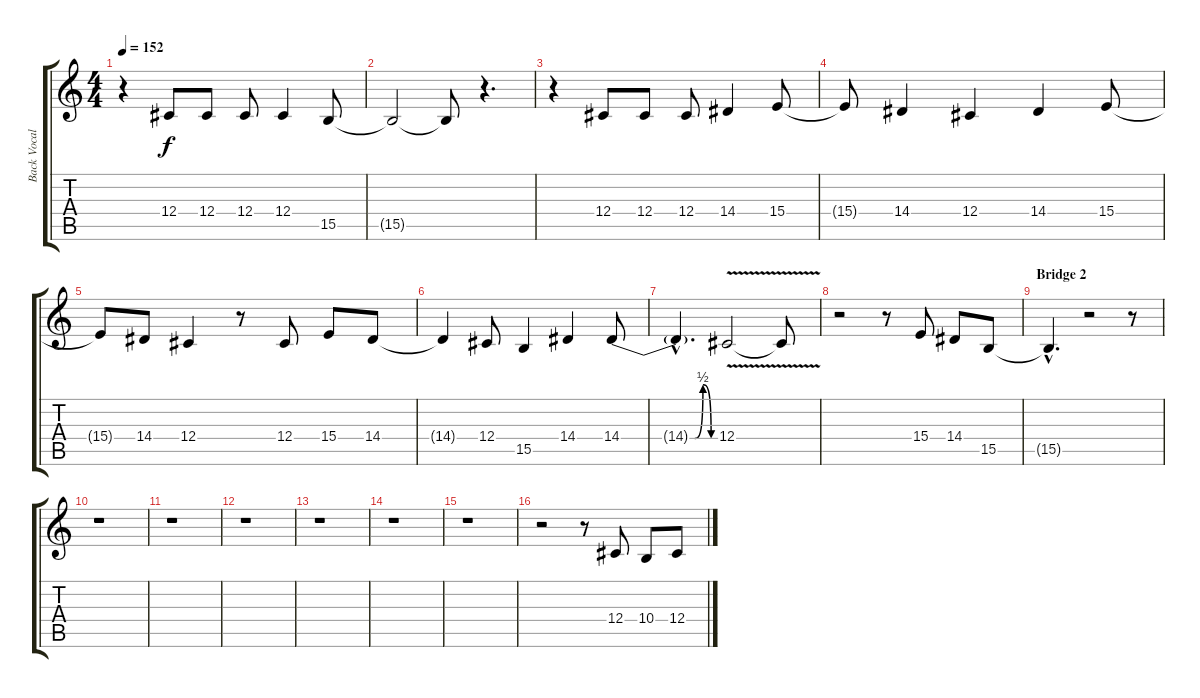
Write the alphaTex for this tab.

\track ("Back Vocal" "Back Vocal") {instrument cello}
\staff {score tabs}
\tuning (Eb4 Bb3 Gb3 Db3 Ab2 Eb2) {hide}
\ts (4 4)
\tempo 152
\clef g2
\ks c
r.4{dy f} 12.4.8 12.4.8 12.4.8 12.4.4 15.5.8 |
15.5{t}.2 15.5{t}.8 r.4{d} |
r.4 12.4.8 12.4.8 12.4.8 14.4.4 15.4.8 |
15.4{t}.8 14.4.4 12.4.4 14.4.4 15.4.8 |
15.4{t}.8 14.4.8 12.4.4 r.8 12.4.8 15.4.8 14.4.8 |
14.4{t}.4 12.4.8 15.5.4 14.4.4 14.4{be (custom 0 0 45 0 50 2 55 0 60 0)}.8 |
14.4{hac t}.4{d} 12.4{v}.2 12.4{t}.8 |
r.2 r.8 15.4.8 14.4.8 15.5.8 |
\section ("" "Bridge 2")
15.5{hac t}.4{d} r.2 r.8 |
r.1 |
r.1 |
r.1 |
r.1 |
r.1 |
r.1 |
r.2 r.8 12.4.8 10.4.8 12.4.8
